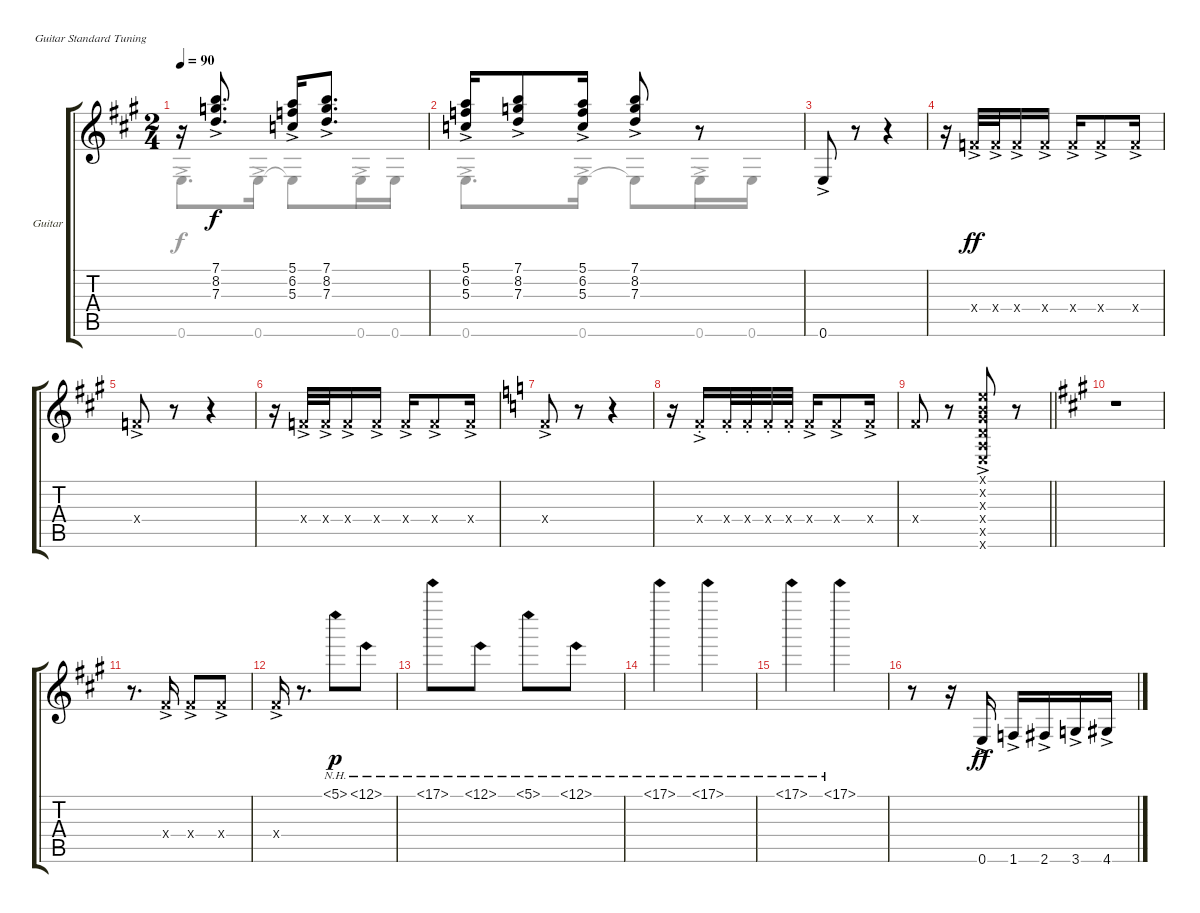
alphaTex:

\bracketExtendMode groupsimilarinstruments
\firstSystemTrackNameOrientation horizontal
\otherSystemsTrackNameOrientation horizontal
\track ("Guitar" "Guitar") {instrument acousticguitarnylon}
\staff {score tabs}
\tuning (E4 B3 G3 D3 A2 E2)
\voice
\ts (2 4)
\tempo 90
\clef g2
\ks a
r.16{dy f} (7.1{ac} 8.2{ac} 7.3{ac}).8{d} (5.1{ac} 6.2{ac} 5.3{ac}).16 (7.1{ac} 8.2{ac} 7.3{ac}).8{d} |
(5.1{ac} 6.2{ac} 5.3{ac}).16 (7.1{ac} 8.2{ac} 7.3{ac}).8 (5.1{ac} 6.2{ac} 5.3{ac}).16 (7.1{ac} 8.2{ac} 7.3{ac}).8 r.8 |
0.6{ac}.8 r.8 r.4 |
r.16 3.4{ac x}.32{dy ff} 3.4{ac x}.32 3.4{ac x}.16 3.4{ac x}.16 3.4{ac x}.16 3.4{ac x}.8 3.4{ac x}.16 |
3.4{ac x}.8 r.8 r.4 |
r.16 3.4{ac x}.32 3.4{ac x}.32 3.4{ac x}.16 3.4{ac x}.16 3.4{ac x}.16 3.4{ac x}.8 3.4{ac x}.16 |
\ks c
3.4{ac x}.8 r.8 r.4 |
r.16 3.4{ac st x}.16 3.4{st x}.32 3.4{st x}.32 3.4{st x}.32 3.4{st x}.32 3.4{ac x}.16 3.4{ac x}.8 3.4{ac x}.16 |
\barLineRight lightlight
3.4{x}.8 r.8 (0.1{ac x} 0.2{ac x} 0.3{ac x} 0.4{ac x} 0.5{ac x} 0.6{ac x}).8 r.8 |
\ks a
r.1 |
r.8{d} 4.4{ac x}.16 4.4{ac x}.8 4.4{ac x}.8 |
4.4{ac x}.16 r.8{d} 5.1{nh}.8{dy p} 12.1{nh}.8 |
17.1{nh}.8 12.1{nh}.8 5.1{nh}.8 12.1{nh}.8 |
17.1{nh}.4 17.1{nh}.4 |
17.1{nh}.4 17.1{nh}.4 |
r.8 r.16 0.6{ac}.16{dy ff} 1.6{ac}.16 2.6{ac}.16 3.6{ac}.16 4.6{ac}.16
\voice
\clef g2
\ottava regular
\simile none
\ks a
0.6{ac}.8{d dy f} 0.6{ac}.16 0.6{t}.8 0.6{ac}.16 0.6.16 |
0.6{ac}.8{d} 0.6{ac}.16 0.6{t}.8 0.6{ac}.16 0.6.16 |
|
|
|
|
\ks c
|
|
\barLineRight lightlight
|
\ks a
|
|
|
|
|
|
